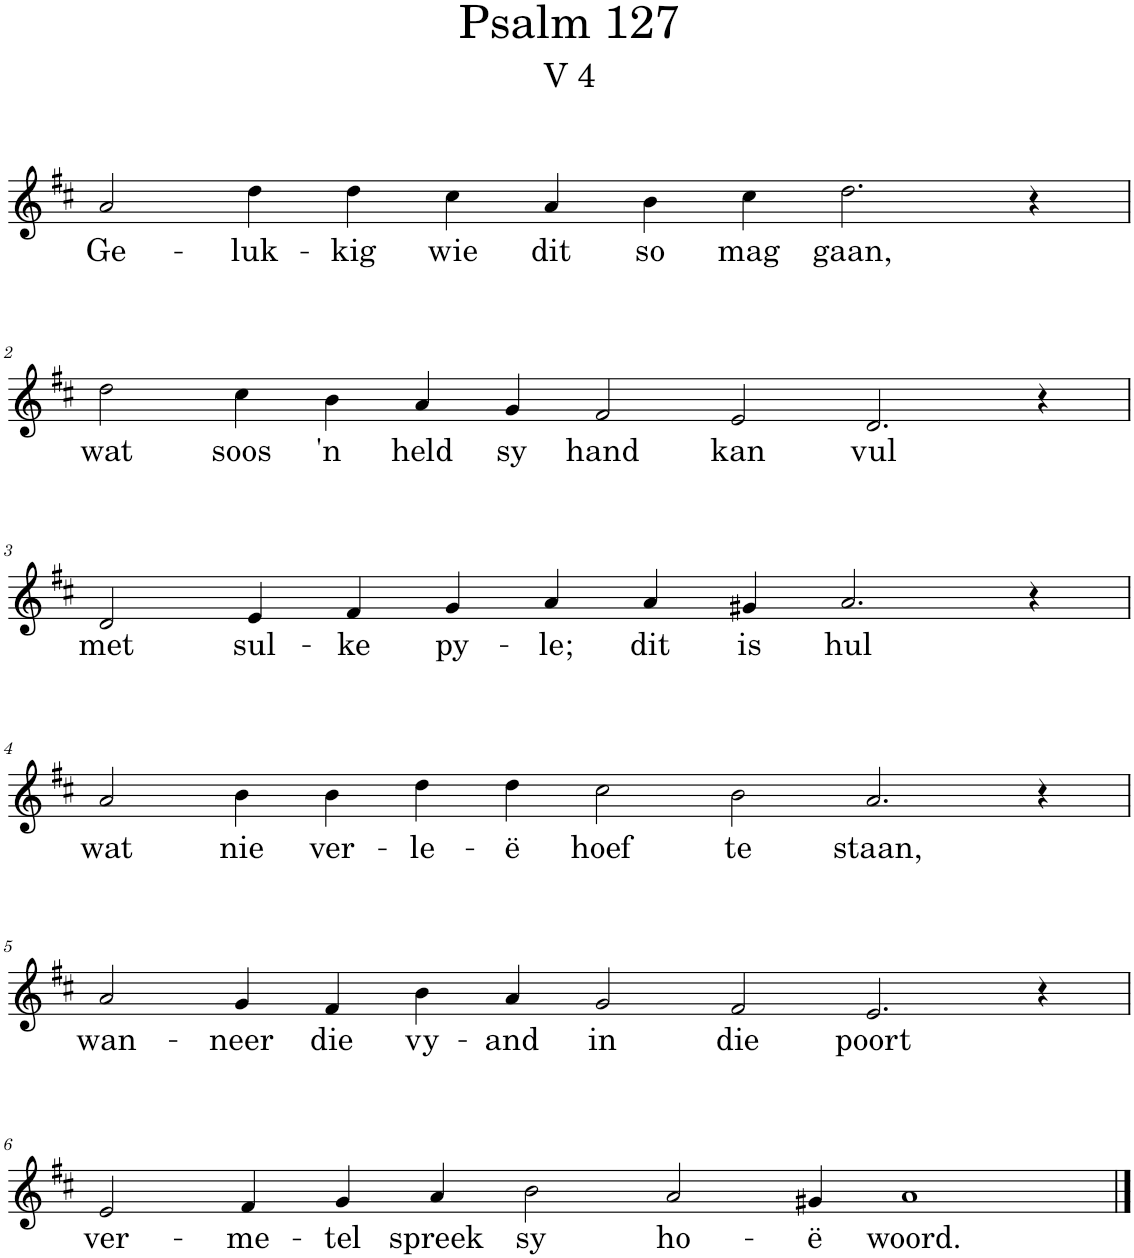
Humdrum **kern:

**kern	**text
*part1	*part1
*staff1	*staff1
*I"Pipe Organ	*
*I'Org.	*
*clefG2	*
*k[f#c#]	*
*M12/4	*
=1	=1
!	!LO:LY:b
2a/	Ge-
!	!LO:LY:b
4dd\	-luk-
!	!LO:LY:b
4dd\	-kig
!	!LO:LY:b
4cc#\	wie
!	!LO:LY:b
4a/	dit
!	!LO:LY:b
4b\	so
!	!LO:LY:b
4cc#\	mag
!	!LO:LY:b
2.dd\	gaan,
4r	.
!!LO:LB:g=z
=2	=2
*M14/4	*
!	!LO:LY:b
2dd\	wat
!	!LO:LY:b
4cc#\	soos
!	!LO:LY:b
4b\	'n
!	!LO:LY:b
4a/	held
!	!LO:LY:b
4g/	sy
!	!LO:LY:b
2f#/	hand
!	!LO:LY:b
2e/	kan
!	!LO:LY:b
2.d/	vul
4r	.
!!LO:LB:g=z
=3	=3
*M12/4	*
!	!LO:LY:b
2d/	met
!	!LO:LY:b
4e/	sul-
!	!LO:LY:b
4f#/	-ke
!	!LO:LY:b
4g/	py-
!	!LO:LY:b
4a/	-le;
!	!LO:LY:b
4a/	dit
!	!LO:LY:b
4g#X/	is
!	!LO:LY:b
2.a/	hul
4r	.
!!LO:LB:g=z
=4	=4
*M14/4	*
!	!LO:LY:b
2a/	wat
!	!LO:LY:b
4b\	nie
!	!LO:LY:b
4b\	ver-
!	!LO:LY:b
4dd\	-le-
!	!LO:LY:b
4dd\	-ë
!	!LO:LY:b
2cc#\	hoef
!	!LO:LY:b
2b\	te
!	!LO:LY:b
2.a/	staan,
4r	.
!!LO:LB:g=z
=5	=5
!	!LO:LY:b
2a/	wan-
!	!LO:LY:b
4g/	-neer
!	!LO:LY:b
4f#/	die
!	!LO:LY:b
4b\	vy-
!	!LO:LY:b
4a/	-and
!	!LO:LY:b
2g/	in
!	!LO:LY:b
2f#/	die
!	!LO:LY:b
2.e/	poort
4r	.
!!LO:LB:g=z
=6	=6
!	!LO:LY:b
2e/	ver-
!	!LO:LY:b
4f#/	-me-
!	!LO:LY:b
4g/	-tel
!	!LO:LY:b
4a/	spreek
!	!LO:LY:b
2b\	sy
!	!LO:LY:b
2a/	ho-
!	!LO:LY:b
4g#X/	-ë
!	!LO:LY:b
1a	woord.
==	==
*-	*-
